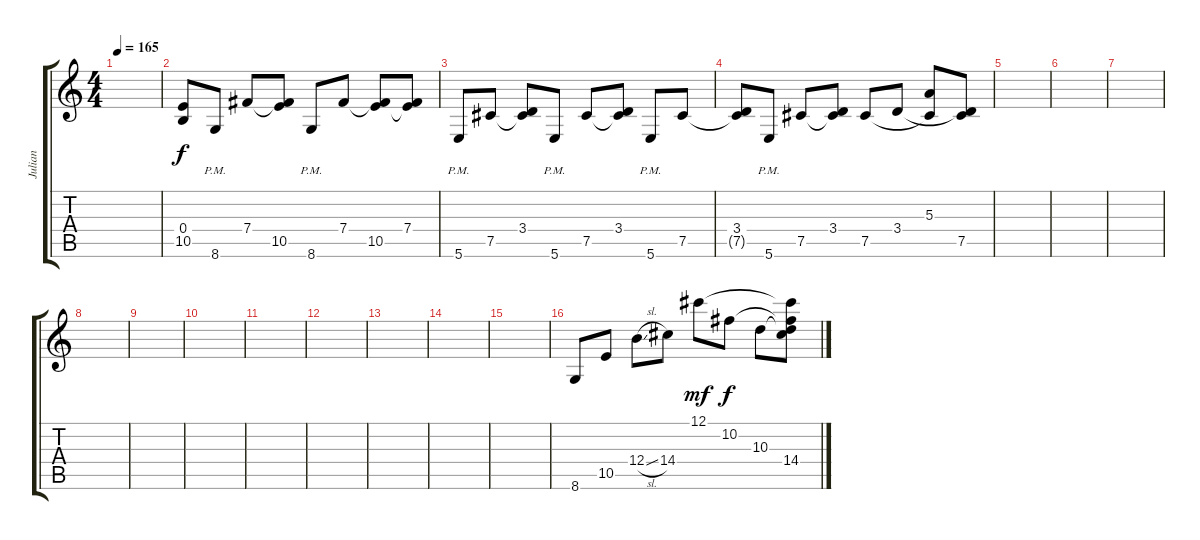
\track ("Julian" "Julian") {instrument overdrivenguitar}
\staff {score tabs}
\tuning (Db4 Ab3 E3 B2 Gb2 B1) {hide}
\ts (4 4)
\tempo 165
\clef g2
\ks c
|
(0.4 10.5).8 8.6{pm}.8 7.4.8 (7.4{t} 10.5).8 8.6{pm}.8 7.4.8 (7.4{t} 10.5).8 (7.4 10.5{t}).8 |
5.6{pm}.8 7.5.8 (3.4 7.5{t}).8 5.6{pm}.8 7.5.8 (3.4 7.5{t}).8 5.6{pm}.8 7.5.8 |
(3.4 7.5{t}).8 5.6{pm}.8 7.5.8 (3.4 7.5{t}).8 7.5.8 3.4.8 (5.3 7.5{t}).8 (3.4{t} 7.5).8 |
|
|
|
|
|
|
|
|
|
|
|
8.6.8 10.5.8 12.4{sl}.8 14.4.8 12.1.8{dy mf} 10.2.8{dy f} 10.3.8 (12.1{t} 10.2{t} 10.3{t} 14.4).8
